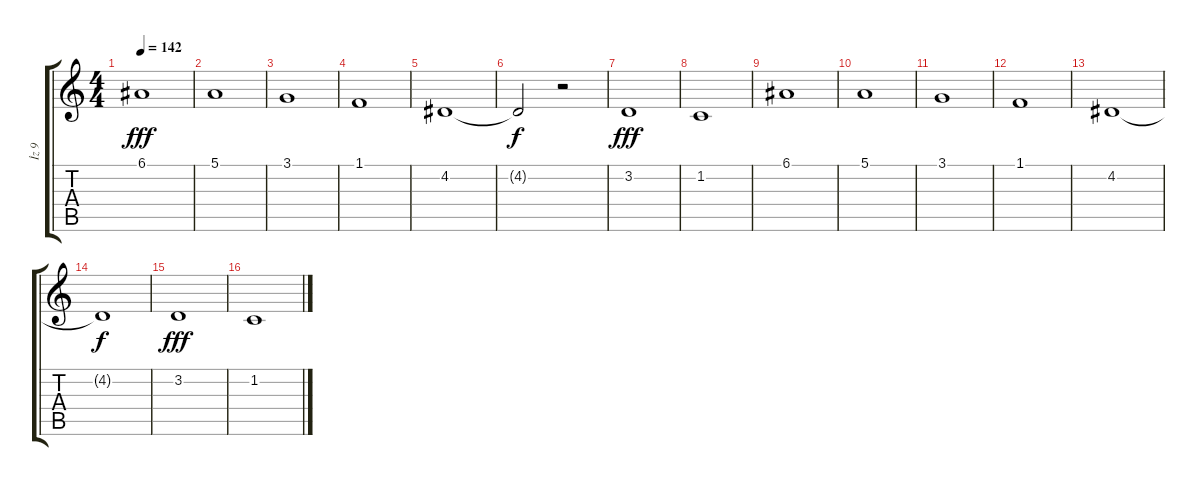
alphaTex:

\track ("İz 9" "İz 9") {instrument cello}
\staff {score tabs}
\tuning (E4 B3 G3 D3 A2 E2) {hide}
\ts (4 4)
\tempo 142
\clef g2
\ks c
6.1.1{dy fff} |
5.1.1 |
3.1.1 |
1.1.1 |
4.2.1 |
4.2{t}.2{dy f} r.2 |
3.2.1{dy fff} |
1.2.1 |
6.1.1 |
5.1.1 |
3.1.1 |
1.1.1 |
4.2.1 |
4.2{t}.1{dy f} |
3.2.1{dy fff} |
1.2.1
